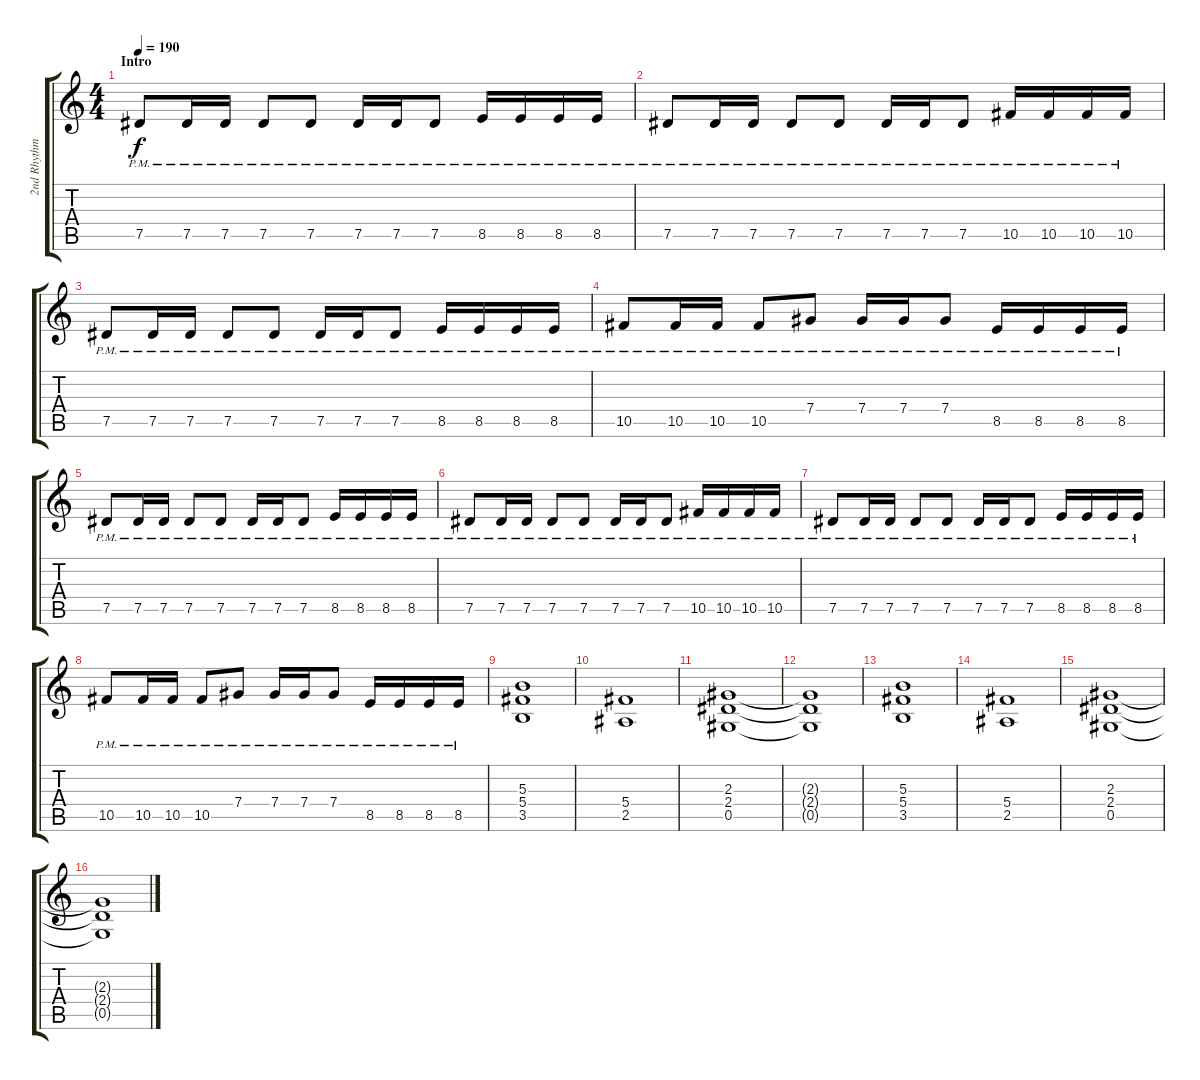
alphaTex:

\track ("2nd Rhythm Guitar" "2nd Rhythm") {instrument distortionguitar}
\staff {score tabs}
\tuning (Eb4 Bb3 Gb3 Db3 Ab2 Eb2) {hide}
\ts (4 4)
\section ("" "Intro")
\tempo 190
\clef g2
\ks c
7.5{pm}.8{dy f instrument distortionguitar} 7.5{pm}.16 7.5{pm}.16 7.5{pm}.8 7.5{pm}.8 7.5{pm}.16 7.5{pm}.16 7.5{pm}.8 8.5{pm}.16 8.5{pm}.16 8.5{pm}.16 8.5{pm}.16 |
7.5{pm}.8 7.5{pm}.16 7.5{pm}.16 7.5{pm}.8 7.5{pm}.8 7.5{pm}.16 7.5{pm}.16 7.5{pm}.8 10.5{pm}.16 10.5{pm}.16 10.5{pm}.16 10.5{pm}.16 |
7.5{pm}.8 7.5{pm}.16 7.5{pm}.16 7.5{pm}.8 7.5{pm}.8 7.5{pm}.16 7.5{pm}.16 7.5{pm}.8 8.5{pm}.16 8.5{pm}.16 8.5{pm}.16 8.5{pm}.16 |
10.5{pm}.8 10.5{pm}.16 10.5{pm}.16 10.5{pm}.8 7.4{pm}.8 7.4{pm}.16 7.4{pm}.16 7.4{pm}.8 8.5{pm}.16 8.5{pm}.16 8.5{pm}.16 8.5{pm}.16 |
7.5{pm}.8 7.5{pm}.16 7.5{pm}.16 7.5{pm}.8 7.5{pm}.8 7.5{pm}.16 7.5{pm}.16 7.5{pm}.8 8.5{pm}.16 8.5{pm}.16 8.5{pm}.16 8.5{pm}.16 |
7.5{pm}.8 7.5{pm}.16 7.5{pm}.16 7.5{pm}.8 7.5{pm}.8 7.5{pm}.16 7.5{pm}.16 7.5{pm}.8 10.5{pm}.16 10.5{pm}.16 10.5{pm}.16 10.5{pm}.16 |
7.5{pm}.8 7.5{pm}.16 7.5{pm}.16 7.5{pm}.8 7.5{pm}.8 7.5{pm}.16 7.5{pm}.16 7.5{pm}.8 8.5{pm}.16 8.5{pm}.16 8.5{pm}.16 8.5{pm}.16 |
10.5{pm}.8 10.5{pm}.16 10.5{pm}.16 10.5{pm}.8 7.4{pm}.8 7.4{pm}.16 7.4{pm}.16 7.4{pm}.8 8.5{pm}.16 8.5{pm}.16 8.5{pm}.16 8.5{pm}.16 |
(5.3 5.4 3.5).1 |
(5.4 2.5).1 |
(2.3 2.4 0.5).1 |
(2.3{t} 2.4{t} 0.5{t}).1 |
(5.3 5.4 3.5).1 |
(5.4 2.5).1 |
(2.3 2.4 0.5).1 |
(2.3{t} 2.4{t} 0.5{t}).1
